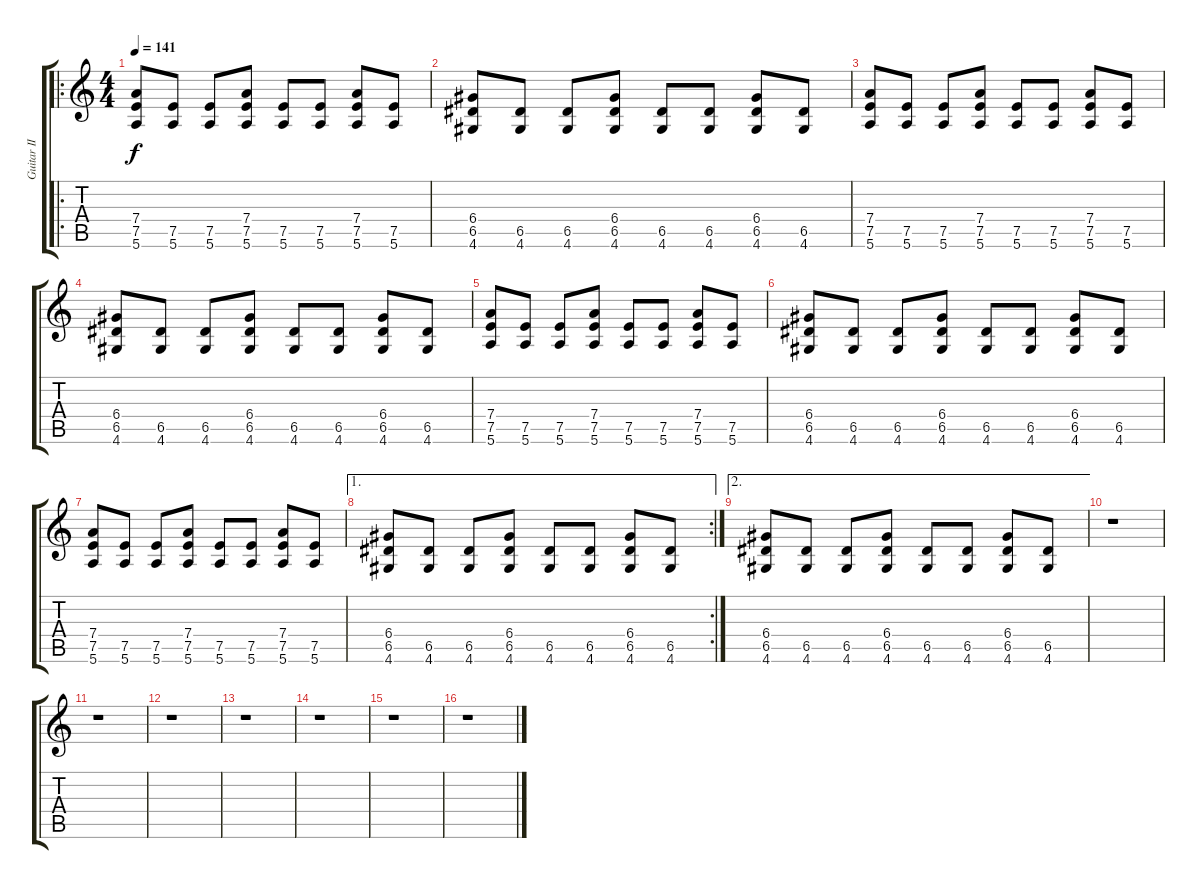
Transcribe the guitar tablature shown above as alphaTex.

\track ("Guitar II" "Guitar II") {instrument distortionguitar}
\staff {score tabs}
\tuning (E4 B3 G3 D3 A2 E2) {hide}
\ro
\ts (4 4)
\tempo 141
\clef g2
\ks c
(7.4 7.5 5.6).8{dy f} (7.5 5.6).8 (7.5 5.6).8 (7.4 7.5 5.6).8 (7.5 5.6).8 (7.5 5.6).8 (7.4 7.5 5.6).8 (7.5 5.6).8 |
(6.4 6.5 4.6).8 (6.5 4.6).8 (6.5 4.6).8 (6.4 6.5 4.6).8 (6.5 4.6).8 (6.5 4.6).8 (6.4 6.5 4.6).8 (6.5 4.6).8 |
(7.4 7.5 5.6).8 (7.5 5.6).8 (7.5 5.6).8 (7.4 7.5 5.6).8 (7.5 5.6).8 (7.5 5.6).8 (7.4 7.5 5.6).8 (7.5 5.6).8 |
(6.4 6.5 4.6).8 (6.5 4.6).8 (6.5 4.6).8 (6.4 6.5 4.6).8 (6.5 4.6).8 (6.5 4.6).8 (6.4 6.5 4.6).8 (6.5 4.6).8 |
(7.4 7.5 5.6).8 (7.5 5.6).8 (7.5 5.6).8 (7.4 7.5 5.6).8 (7.5 5.6).8 (7.5 5.6).8 (7.4 7.5 5.6).8 (7.5 5.6).8 |
(6.4 6.5 4.6).8 (6.5 4.6).8 (6.5 4.6).8 (6.4 6.5 4.6).8 (6.5 4.6).8 (6.5 4.6).8 (6.4 6.5 4.6).8 (6.5 4.6).8 |
(7.4 7.5 5.6).8 (7.5 5.6).8 (7.5 5.6).8 (7.4 7.5 5.6).8 (7.5 5.6).8 (7.5 5.6).8 (7.4 7.5 5.6).8 (7.5 5.6).8 |
\ae 1
\rc 2
(6.4 6.5 4.6).8 (6.5 4.6).8 (6.5 4.6).8 (6.4 6.5 4.6).8 (6.5 4.6).8 (6.5 4.6).8 (6.4 6.5 4.6).8 (6.5 4.6).8 |
\ae 2
(6.4 6.5 4.6).8 (6.5 4.6).8 (6.5 4.6).8 (6.4 6.5 4.6).8 (6.5 4.6).8 (6.5 4.6).8 (6.4 6.5 4.6).8 (6.5 4.6).8 |
r.1 |
r.1 |
r.1 |
r.1 |
r.1 |
r.1 |
r.1
